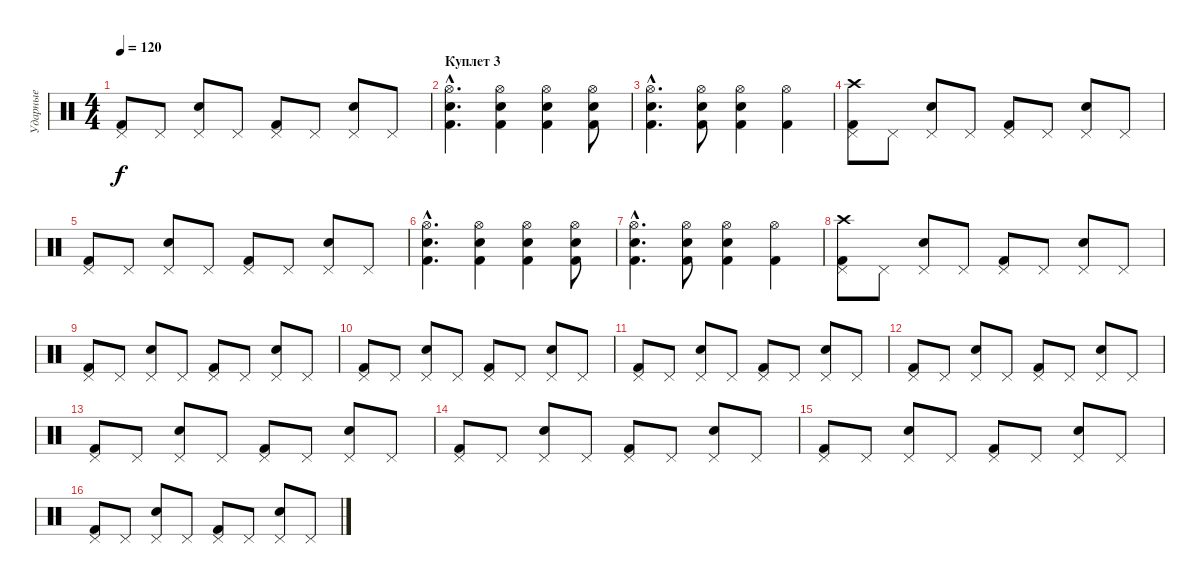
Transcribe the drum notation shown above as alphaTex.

\track ("Ударные" "Ударные") {instrument percussion}
\staff {score}
\articulation defaults
\ts (4 4)
\section ("" "")
\tempo 120
\clef neutral
\ks c
("Pedal Hi-Hat (hit)" "Kick (hit) 2").8{dy f} "Pedal Hi-Hat (hit)".8 ("Pedal Hi-Hat (hit)" "Electric Snare (hit)").8 "Pedal Hi-Hat (hit)".8 ("Pedal Hi-Hat (hit)" "Kick (hit) 2").8 "Pedal Hi-Hat (hit)".8 ("Pedal Hi-Hat (hit)" "Electric Snare (hit)").8 "Pedal Hi-Hat (hit)".8 |
\section ("" "Куплет 3")
("Hi-Hat (open)"{hac} "Electric Snare (hit)"{hac} "Kick (hit) 2"{hac}).4{d} ("Hi-Hat (open)" "Electric Snare (hit)" "Kick (hit) 2").4 ("Hi-Hat (open)" "Electric Snare (hit)" "Kick (hit) 2").4 ("Hi-Hat (open)" "Electric Snare (hit)" "Kick (hit) 2").8 |
("Hi-Hat (open)"{hac} "Electric Snare (hit)"{hac} "Kick (hit) 2"{hac}).4{d} ("Hi-Hat (open)" "Electric Snare (hit)" "Kick (hit) 2").8 ("Hi-Hat (open)" "Electric Snare (hit)" "Kick (hit) 2").4 ("Hi-Hat (open)" "Kick (hit) 2").4 |
("Pedal Hi-Hat (hit)" "Kick (hit) 2" "Crash high (hit)").8 "Pedal Hi-Hat (hit)".8 ("Pedal Hi-Hat (hit)" "Electric Snare (hit)").8 "Pedal Hi-Hat (hit)".8 ("Pedal Hi-Hat (hit)" "Kick (hit) 2").8 "Pedal Hi-Hat (hit)".8 ("Pedal Hi-Hat (hit)" "Electric Snare (hit)").8 "Pedal Hi-Hat (hit)".8 |
("Pedal Hi-Hat (hit)" "Kick (hit) 2").8 "Pedal Hi-Hat (hit)".8 ("Pedal Hi-Hat (hit)" "Electric Snare (hit)").8 "Pedal Hi-Hat (hit)".8 ("Pedal Hi-Hat (hit)" "Kick (hit) 2").8 "Pedal Hi-Hat (hit)".8 ("Pedal Hi-Hat (hit)" "Electric Snare (hit)").8 "Pedal Hi-Hat (hit)".8 |
("Hi-Hat (open)"{hac} "Electric Snare (hit)"{hac} "Kick (hit) 2"{hac}).4{d} ("Hi-Hat (open)" "Electric Snare (hit)" "Kick (hit) 2").4 ("Hi-Hat (open)" "Electric Snare (hit)" "Kick (hit) 2").4 ("Hi-Hat (open)" "Electric Snare (hit)" "Kick (hit) 2").8 |
("Hi-Hat (open)"{hac} "Electric Snare (hit)"{hac} "Kick (hit) 2"{hac}).4{d} ("Hi-Hat (open)" "Electric Snare (hit)" "Kick (hit) 2").8 ("Hi-Hat (open)" "Electric Snare (hit)" "Kick (hit) 2").4 ("Hi-Hat (open)" "Kick (hit) 2").4 |
("Pedal Hi-Hat (hit)" "Kick (hit) 2" "Crash high (hit)").8 "Pedal Hi-Hat (hit)".8 ("Pedal Hi-Hat (hit)" "Electric Snare (hit)").8 "Pedal Hi-Hat (hit)".8 ("Pedal Hi-Hat (hit)" "Kick (hit) 2").8 "Pedal Hi-Hat (hit)".8 ("Pedal Hi-Hat (hit)" "Electric Snare (hit)").8 "Pedal Hi-Hat (hit)".8 |
("Pedal Hi-Hat (hit)" "Kick (hit) 2").8 "Pedal Hi-Hat (hit)".8 ("Pedal Hi-Hat (hit)" "Electric Snare (hit)").8 "Pedal Hi-Hat (hit)".8 ("Pedal Hi-Hat (hit)" "Kick (hit) 2").8 "Pedal Hi-Hat (hit)".8 ("Pedal Hi-Hat (hit)" "Electric Snare (hit)").8 "Pedal Hi-Hat (hit)".8 |
("Pedal Hi-Hat (hit)" "Kick (hit) 2").8 "Pedal Hi-Hat (hit)".8 ("Pedal Hi-Hat (hit)" "Electric Snare (hit)").8 "Pedal Hi-Hat (hit)".8 ("Pedal Hi-Hat (hit)" "Kick (hit) 2").8 "Pedal Hi-Hat (hit)".8 ("Pedal Hi-Hat (hit)" "Electric Snare (hit)").8 "Pedal Hi-Hat (hit)".8 |
("Pedal Hi-Hat (hit)" "Kick (hit) 2").8 "Pedal Hi-Hat (hit)".8 ("Pedal Hi-Hat (hit)" "Electric Snare (hit)").8 "Pedal Hi-Hat (hit)".8 ("Pedal Hi-Hat (hit)" "Kick (hit) 2").8 "Pedal Hi-Hat (hit)".8 ("Pedal Hi-Hat (hit)" "Electric Snare (hit)").8 "Pedal Hi-Hat (hit)".8 |
("Pedal Hi-Hat (hit)" "Kick (hit) 2").8 "Pedal Hi-Hat (hit)".8 ("Pedal Hi-Hat (hit)" "Electric Snare (hit)").8 "Pedal Hi-Hat (hit)".8 ("Pedal Hi-Hat (hit)" "Kick (hit) 2").8 "Pedal Hi-Hat (hit)".8 ("Pedal Hi-Hat (hit)" "Electric Snare (hit)").8 "Pedal Hi-Hat (hit)".8 |
("Pedal Hi-Hat (hit)" "Kick (hit) 2").8 "Pedal Hi-Hat (hit)".8 ("Pedal Hi-Hat (hit)" "Electric Snare (hit)").8 "Pedal Hi-Hat (hit)".8 ("Pedal Hi-Hat (hit)" "Kick (hit) 2").8 "Pedal Hi-Hat (hit)".8 ("Pedal Hi-Hat (hit)" "Electric Snare (hit)").8 "Pedal Hi-Hat (hit)".8 |
("Pedal Hi-Hat (hit)" "Kick (hit) 2").8 "Pedal Hi-Hat (hit)".8 ("Pedal Hi-Hat (hit)" "Electric Snare (hit)").8 "Pedal Hi-Hat (hit)".8 ("Pedal Hi-Hat (hit)" "Kick (hit) 2").8 "Pedal Hi-Hat (hit)".8 ("Pedal Hi-Hat (hit)" "Electric Snare (hit)").8 "Pedal Hi-Hat (hit)".8 |
("Pedal Hi-Hat (hit)" "Kick (hit) 2").8 "Pedal Hi-Hat (hit)".8 ("Pedal Hi-Hat (hit)" "Electric Snare (hit)").8 "Pedal Hi-Hat (hit)".8 ("Pedal Hi-Hat (hit)" "Kick (hit) 2").8 "Pedal Hi-Hat (hit)".8 ("Pedal Hi-Hat (hit)" "Electric Snare (hit)").8 "Pedal Hi-Hat (hit)".8 |
("Pedal Hi-Hat (hit)" "Kick (hit) 2").8 "Pedal Hi-Hat (hit)".8 ("Pedal Hi-Hat (hit)" "Electric Snare (hit)").8 "Pedal Hi-Hat (hit)".8 ("Pedal Hi-Hat (hit)" "Kick (hit) 2").8 "Pedal Hi-Hat (hit)".8 ("Pedal Hi-Hat (hit)" "Electric Snare (hit)").8 "Pedal Hi-Hat (hit)".8
